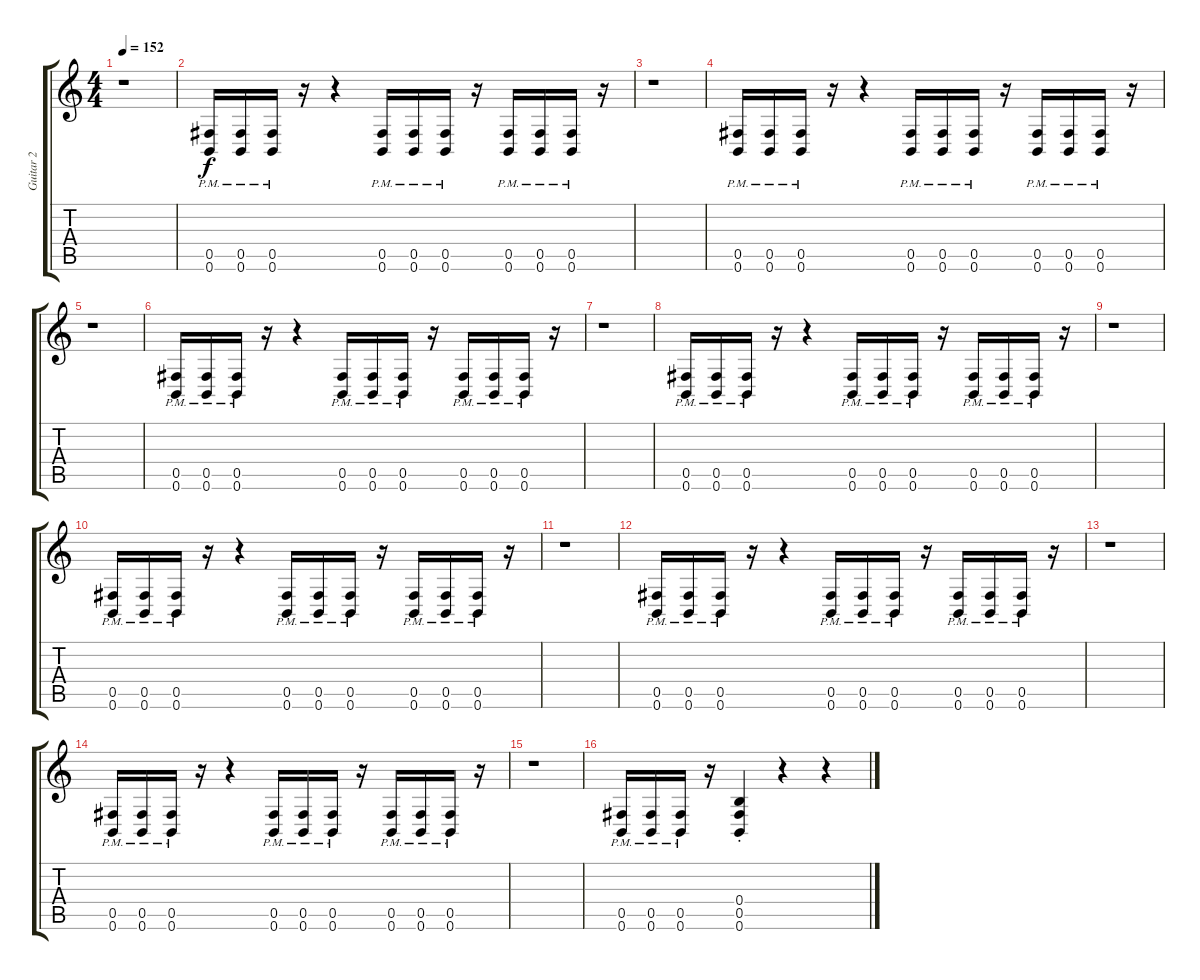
\track ("Guitar 2" "Guitar 2") {instrument distortionguitar}
\staff {score tabs}
\tuning (Db4 Ab3 E3 B2 Gb2 B1) {hide}
\ts (4 4)
\tempo 152
\clef g2
\ks c
r.1{dy f} |
(0.5{pm} 0.6{pm}).16 (0.5{pm} 0.6{pm}).16 (0.5{pm} 0.6{pm}).16 r.16 r.4 (0.5{pm} 0.6{pm}).16 (0.5{pm} 0.6{pm}).16 (0.5{pm} 0.6{pm}).16 r.16 (0.5{pm} 0.6{pm}).16 (0.5{pm} 0.6{pm}).16 (0.5{pm} 0.6{pm}).16 r.16 |
r.1 |
(0.5{pm} 0.6{pm}).16 (0.5{pm} 0.6{pm}).16 (0.5{pm} 0.6{pm}).16 r.16 r.4 (0.5{pm} 0.6{pm}).16 (0.5{pm} 0.6{pm}).16 (0.5{pm} 0.6{pm}).16 r.16 (0.5{pm} 0.6{pm}).16 (0.5{pm} 0.6{pm}).16 (0.5{pm} 0.6{pm}).16 r.16 |
r.1 |
(0.5{pm} 0.6{pm}).16 (0.5{pm} 0.6{pm}).16 (0.5{pm} 0.6{pm}).16 r.16 r.4 (0.5{pm} 0.6{pm}).16 (0.5{pm} 0.6{pm}).16 (0.5{pm} 0.6{pm}).16 r.16 (0.5{pm} 0.6{pm}).16 (0.5{pm} 0.6{pm}).16 (0.5{pm} 0.6{pm}).16 r.16 |
r.1 |
(0.5{pm} 0.6{pm}).16 (0.5{pm} 0.6{pm}).16 (0.5{pm} 0.6{pm}).16 r.16 r.4 (0.5{pm} 0.6{pm}).16 (0.5{pm} 0.6{pm}).16 (0.5{pm} 0.6{pm}).16 r.16 (0.5{pm} 0.6{pm}).16 (0.5{pm} 0.6{pm}).16 (0.5{pm} 0.6{pm}).16 r.16 |
r.1 |
(0.5{pm} 0.6{pm}).16 (0.5{pm} 0.6{pm}).16 (0.5{pm} 0.6{pm}).16 r.16 r.4 (0.5{pm} 0.6{pm}).16 (0.5{pm} 0.6{pm}).16 (0.5{pm} 0.6{pm}).16 r.16 (0.5{pm} 0.6{pm}).16 (0.5{pm} 0.6{pm}).16 (0.5{pm} 0.6{pm}).16 r.16 |
r.1 |
(0.5{pm} 0.6{pm}).16 (0.5{pm} 0.6{pm}).16 (0.5{pm} 0.6{pm}).16 r.16 r.4 (0.5{pm} 0.6{pm}).16 (0.5{pm} 0.6{pm}).16 (0.5{pm} 0.6{pm}).16 r.16 (0.5{pm} 0.6{pm}).16 (0.5{pm} 0.6{pm}).16 (0.5{pm} 0.6{pm}).16 r.16 |
r.1 |
(0.5{pm} 0.6{pm}).16 (0.5{pm} 0.6{pm}).16 (0.5{pm} 0.6{pm}).16 r.16 r.4 (0.5{pm} 0.6{pm}).16 (0.5{pm} 0.6{pm}).16 (0.5{pm} 0.6{pm}).16 r.16 (0.5{pm} 0.6{pm}).16 (0.5{pm} 0.6{pm}).16 (0.5{pm} 0.6{pm}).16 r.16 |
r.1 |
(0.5{pm} 0.6{pm}).16 (0.5{pm} 0.6{pm}).16 (0.5{pm} 0.6{pm}).16 r.16 (0.4{st} 0.5{st} 0.6{st}).4 r.4 r.4
